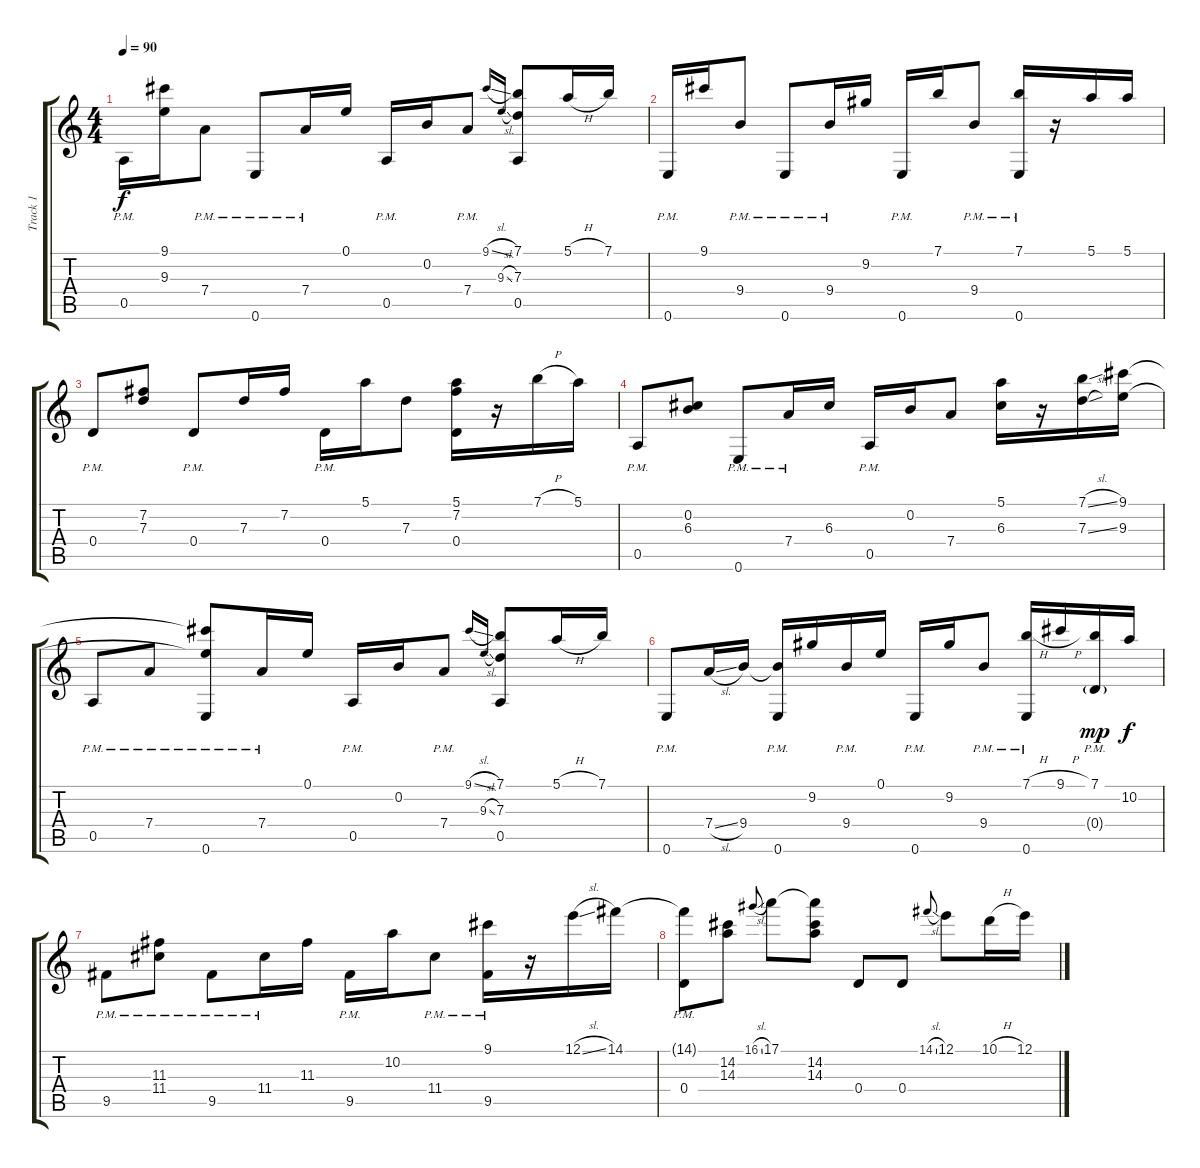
\track ("Track 1" "Track 1") {instrument acousticguitarsteel}
\staff {score tabs}
\tuning (E4 B3 G3 D3 A2 E2) {hide}
\ts (4 4)
\tempo 90
\clef g2
\ks c
0.5{pm}.16{dy f} (9.1 9.3).16 7.4{pm}.8 0.6{pm}.8 7.4{pm}.16 0.1.16 0.5{pm}.16 0.2.16 7.4{pm}.8 9.1{sl}.16{gr onbeat} 9.3{sl}.16{gr onbeat} (7.1 7.3 0.5).8 5.1{h}.16 7.1.16 |
0.6{pm}.16 9.1.16 9.4{pm}.8 0.6{pm}.8 9.4{pm}.16 9.2.16 0.6{pm}.16 7.1.16 9.4{pm}.8 (7.1 0.6{pm}).16 r.16 5.1.16 5.1.16 |
0.4{pm}.8 (7.2 7.3).8 0.4{pm}.8 7.3.16 7.2.16 0.4{pm}.16 5.1.16 7.3.8 (5.1 7.2 0.4).16 r.16 7.1{h}.16 5.1.16 |
0.5{pm}.8 (0.2 6.3).8 0.6{pm}.8 7.4{pm}.16 6.3.16 0.5{pm}.16 0.2.16 7.4.8 (5.1 6.3).16 r.16 (7.1{sl} 7.3{sl}).16 (9.1 9.3).16 |
0.5{pm}.8 7.4{pm}.8 (9.1{t} 9.3{t} 0.6{pm}).8 7.4{pm}.16 0.1.16 0.5{pm}.16 0.2.16 7.4{pm}.8 9.1{sl}.16{gr onbeat} 9.3{sl}.16{gr onbeat} (7.1 7.3 0.5).8 5.1{h}.16 7.1.16 |
0.6{pm}.8 7.4{sl}.16 9.4.16 (9.4{t} 0.6{pm}).16 9.2.16 9.4{pm}.16 0.1.16 0.6{pm}.16 9.2.16 9.4{pm}.8 (7.1{h} 0.6{pm}).16 9.1{h}.16 (7.1 0.4{g pm}).16{dy mp} 10.2.16{dy f} |
9.5{pm}.8 (11.3{pm} 11.4{pm}).8 9.5{pm}.8 11.4{pm}.16 11.3.16 9.5{pm}.16 10.2.16 11.4{pm}.8 (9.1 9.5{pm}).16 r.16 12.1{sl}.16 14.1.16 |
(14.1{t} 0.4{pm}).8 (14.2 14.3).8 16.1{sl}.8{gr onbeat} 17.1.8 (17.1{t} 14.2 14.3).8 0.4.8 0.4.8 14.1{sl}.8{gr onbeat} 12.1.8 10.1{h}.16 12.1.16
